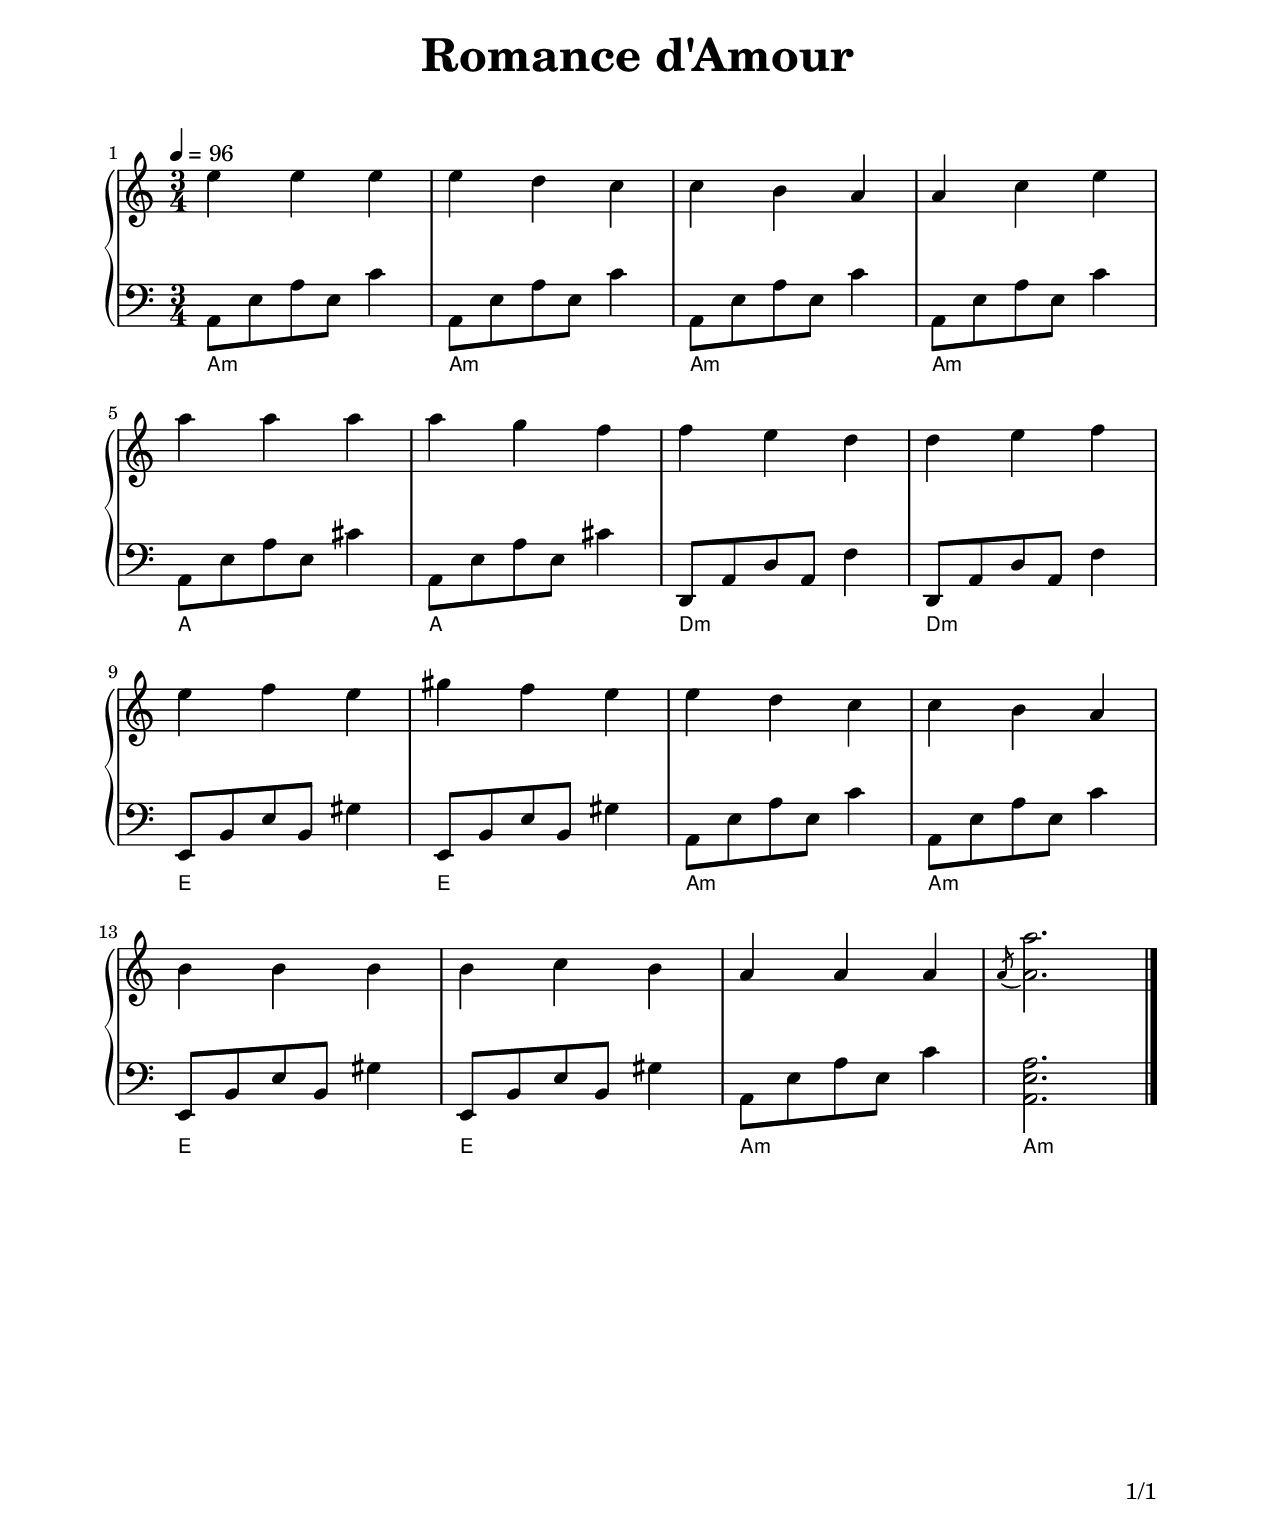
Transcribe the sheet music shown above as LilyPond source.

\version "2.24.3"
\include "../settings.v1.ly"

\header {
  title = \markup \override #'((font-size . 6)) "Romance d'Amour"
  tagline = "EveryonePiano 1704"
}

\paper {
  total-page = 1
}

\markup \vspace #1.5

A  = { a,8 e8  a8 e8  cs'4 }
Am = { a,8 e8  a8 e8  c'4  }
Dm = { d,8 a,8 d8 a,8 f4   }
E  = { e,8 b,8 e8 b,8 gs4  }

\score {
  \new PianoStaff <<
    \new Staff {
      \tempo 4 = 96
      \clef treble
      \key c \major
      \time 3/4
      
      e''4 e''4 e''4 | e''4  d''4 c''4 | c''4 b'4  a'4  | a'4  c''4 e''4 | \break
      a''4 a''4 a''4 | a''4  g''4 f''4 | f''4 e''4 d''4 | d''4 e''4 f''4 | \break
      e''4 f''4 e''4 | gs''4 f''4 e''4 | e''4 d''4 c''4 | c''4 b'4  a'4  | \break
      b'4  b'4  b'4  | b'4   c''4 b'4  | a'4  a'4  a'4  | \acciaccatura a'8 <a' a''>2. | \bar "|."
    }
    \new Staff {
      \clef bass
      \key c \major
      \time 3/4
      
      \magnifyMusic 1 {
        \Am | \Am | \Am | \Am |
        \A  | \A  | \Dm | \Dm |
        \E  | \E  | \Am | \Am |
        \E  | \E  | \Am | <a, e a>2. |
      }
    }
    \chords {
      a2.:m | a2.:m | a2.:m | a2.:m |
      a2.   | a2.   | d2.:m | d2.:m |
      e2.   | e2.   | a2.:m | a2.:m |
      e2.   | e2.   | a2.:m | a2.:m |
    }
  >>
  \layout {}
  \midi {}
}